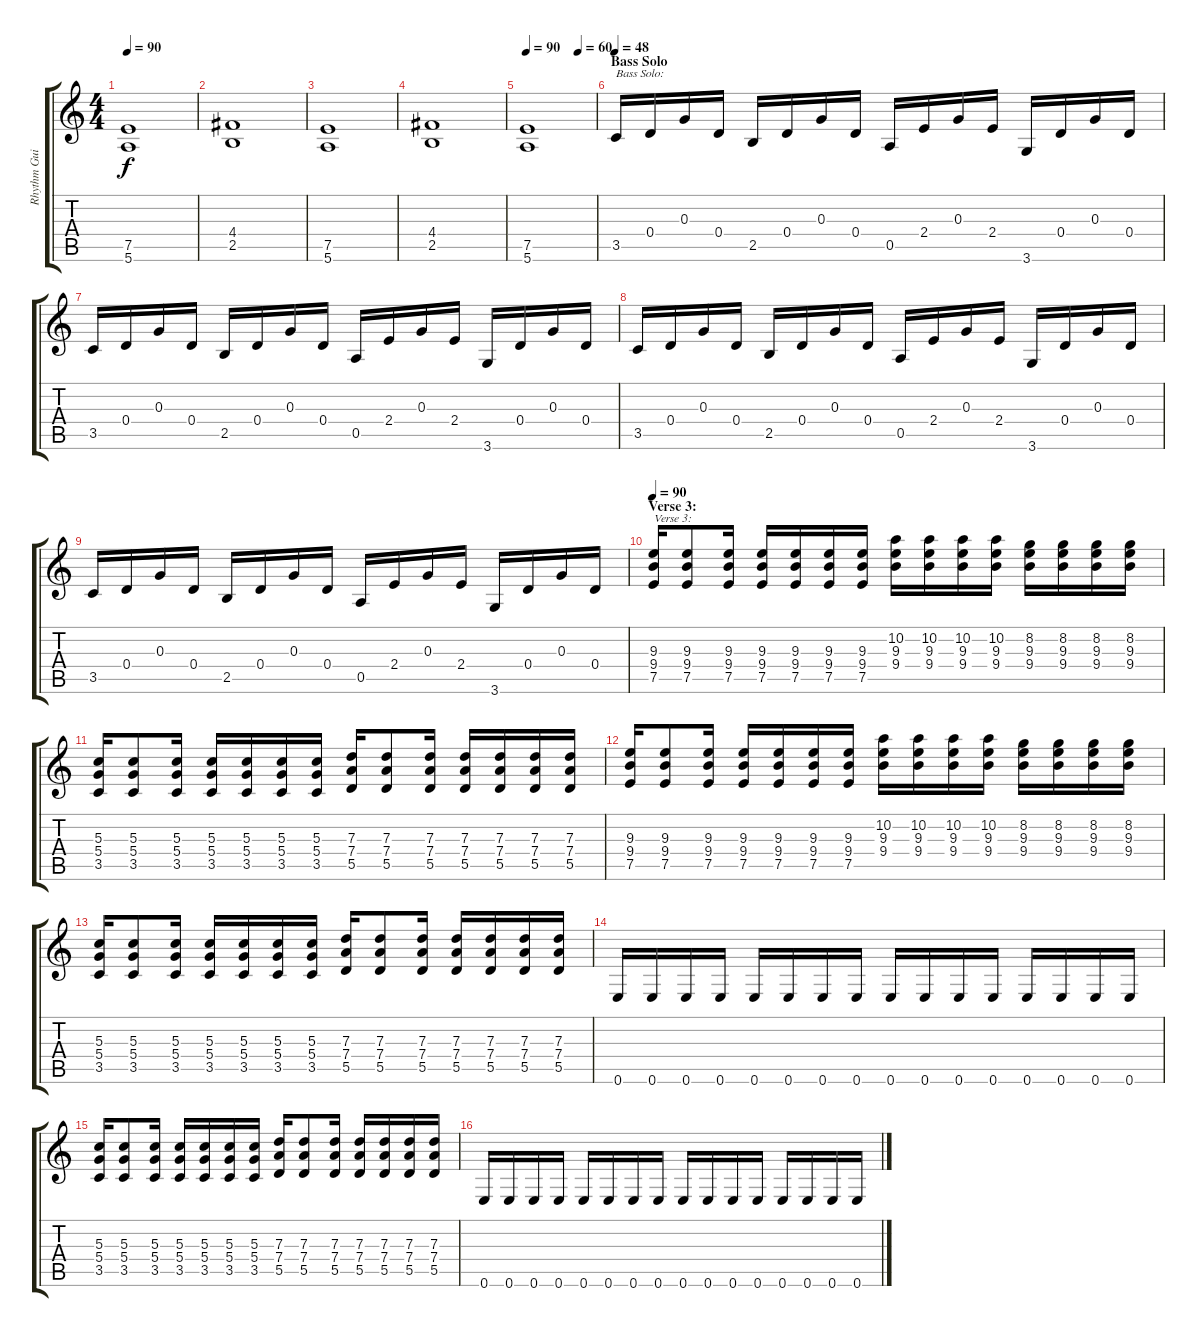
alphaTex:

\track ("Rhythm Guitar 1" "Rhythm Gui") {instrument distortionguitar}
\staff {score tabs}
\tuning (E4 B3 G3 D3 A2 E2) {hide}
\ts (4 4)
\tempo 90
\clef g2
\ks c
(7.5 5.6).1{dy f} |
(4.4 2.5).1 |
(7.5 5.6).1 |
(4.4 2.5).1 |
\tempo 90
\tempo (60 0.75)
(7.5 5.6).1 |
\section ("" "Bass Solo")
\tempo 48
3.5.16{txt "Bass Solo:"} 0.4.16 0.3.16 0.4.16 2.5.16 0.4.16 0.3.16 0.4.16 0.5.16 2.4.16 0.3.16 2.4.16 3.6.16 0.4.16 0.3.16 0.4.16 |
3.5.16 0.4.16 0.3.16 0.4.16 2.5.16 0.4.16 0.3.16 0.4.16 0.5.16 2.4.16 0.3.16 2.4.16 3.6.16 0.4.16 0.3.16 0.4.16 |
3.5.16 0.4.16 0.3.16 0.4.16 2.5.16 0.4.16 0.3.16 0.4.16 0.5.16 2.4.16 0.3.16 2.4.16 3.6.16 0.4.16 0.3.16 0.4.16 |
3.5.16 0.4.16 0.3.16 0.4.16 2.5.16 0.4.16 0.3.16 0.4.16 0.5.16 2.4.16 0.3.16 2.4.16 3.6.16 0.4.16 0.3.16 0.4.16 |
\section ("" "Verse 3:")
\tempo 90
(9.3 9.4 7.5).16{txt "Verse 3:"} (9.3 9.4 7.5).8 (9.3 9.4 7.5).16 (9.3 9.4 7.5).16 (9.3 9.4 7.5).16 (9.3 9.4 7.5).16 (9.3 9.4 7.5).16 (10.2 9.3 9.4).16 (10.2 9.3 9.4).16 (10.2 9.3 9.4).16 (10.2 9.3 9.4).16 (8.2 9.3 9.4).16 (8.2 9.3 9.4).16 (8.2 9.3 9.4).16 (8.2 9.3 9.4).16 |
(5.3 5.4 3.5).16 (5.3 5.4 3.5).8 (5.3 5.4 3.5).16 (5.3 5.4 3.5).16 (5.3 5.4 3.5).16 (5.3 5.4 3.5).16 (5.3 5.4 3.5).16 (7.3 7.4 5.5).16 (7.3 7.4 5.5).8 (7.3 7.4 5.5).16 (7.3 7.4 5.5).16 (7.3 7.4 5.5).16 (7.3 7.4 5.5).16 (7.3 7.4 5.5).16 |
(9.3 9.4 7.5).16 (9.3 9.4 7.5).8 (9.3 9.4 7.5).16 (9.3 9.4 7.5).16 (9.3 9.4 7.5).16 (9.3 9.4 7.5).16 (9.3 9.4 7.5).16 (10.2 9.3 9.4).16 (10.2 9.3 9.4).16 (10.2 9.3 9.4).16 (10.2 9.3 9.4).16 (8.2 9.3 9.4).16 (8.2 9.3 9.4).16 (8.2 9.3 9.4).16 (8.2 9.3 9.4).16 |
(5.3 5.4 3.5).16 (5.3 5.4 3.5).8 (5.3 5.4 3.5).16 (5.3 5.4 3.5).16 (5.3 5.4 3.5).16 (5.3 5.4 3.5).16 (5.3 5.4 3.5).16 (7.3 7.4 5.5).16 (7.3 7.4 5.5).8 (7.3 7.4 5.5).16 (7.3 7.4 5.5).16 (7.3 7.4 5.5).16 (7.3 7.4 5.5).16 (7.3 7.4 5.5).16 |
0.6.16 0.6.16 0.6.16 0.6.16 0.6.16 0.6.16 0.6.16 0.6.16 0.6.16 0.6.16 0.6.16 0.6.16 0.6.16 0.6.16 0.6.16 0.6.16 |
(5.3 5.4 3.5).16 (5.3 5.4 3.5).8 (5.3 5.4 3.5).16 (5.3 5.4 3.5).16 (5.3 5.4 3.5).16 (5.3 5.4 3.5).16 (5.3 5.4 3.5).16 (7.3 7.4 5.5).16 (7.3 7.4 5.5).8 (7.3 7.4 5.5).16 (7.3 7.4 5.5).16 (7.3 7.4 5.5).16 (7.3 7.4 5.5).16 (7.3 7.4 5.5).16 |
0.6.16 0.6.16 0.6.16 0.6.16 0.6.16 0.6.16 0.6.16 0.6.16 0.6.16 0.6.16 0.6.16 0.6.16 0.6.16 0.6.16 0.6.16 0.6.16
